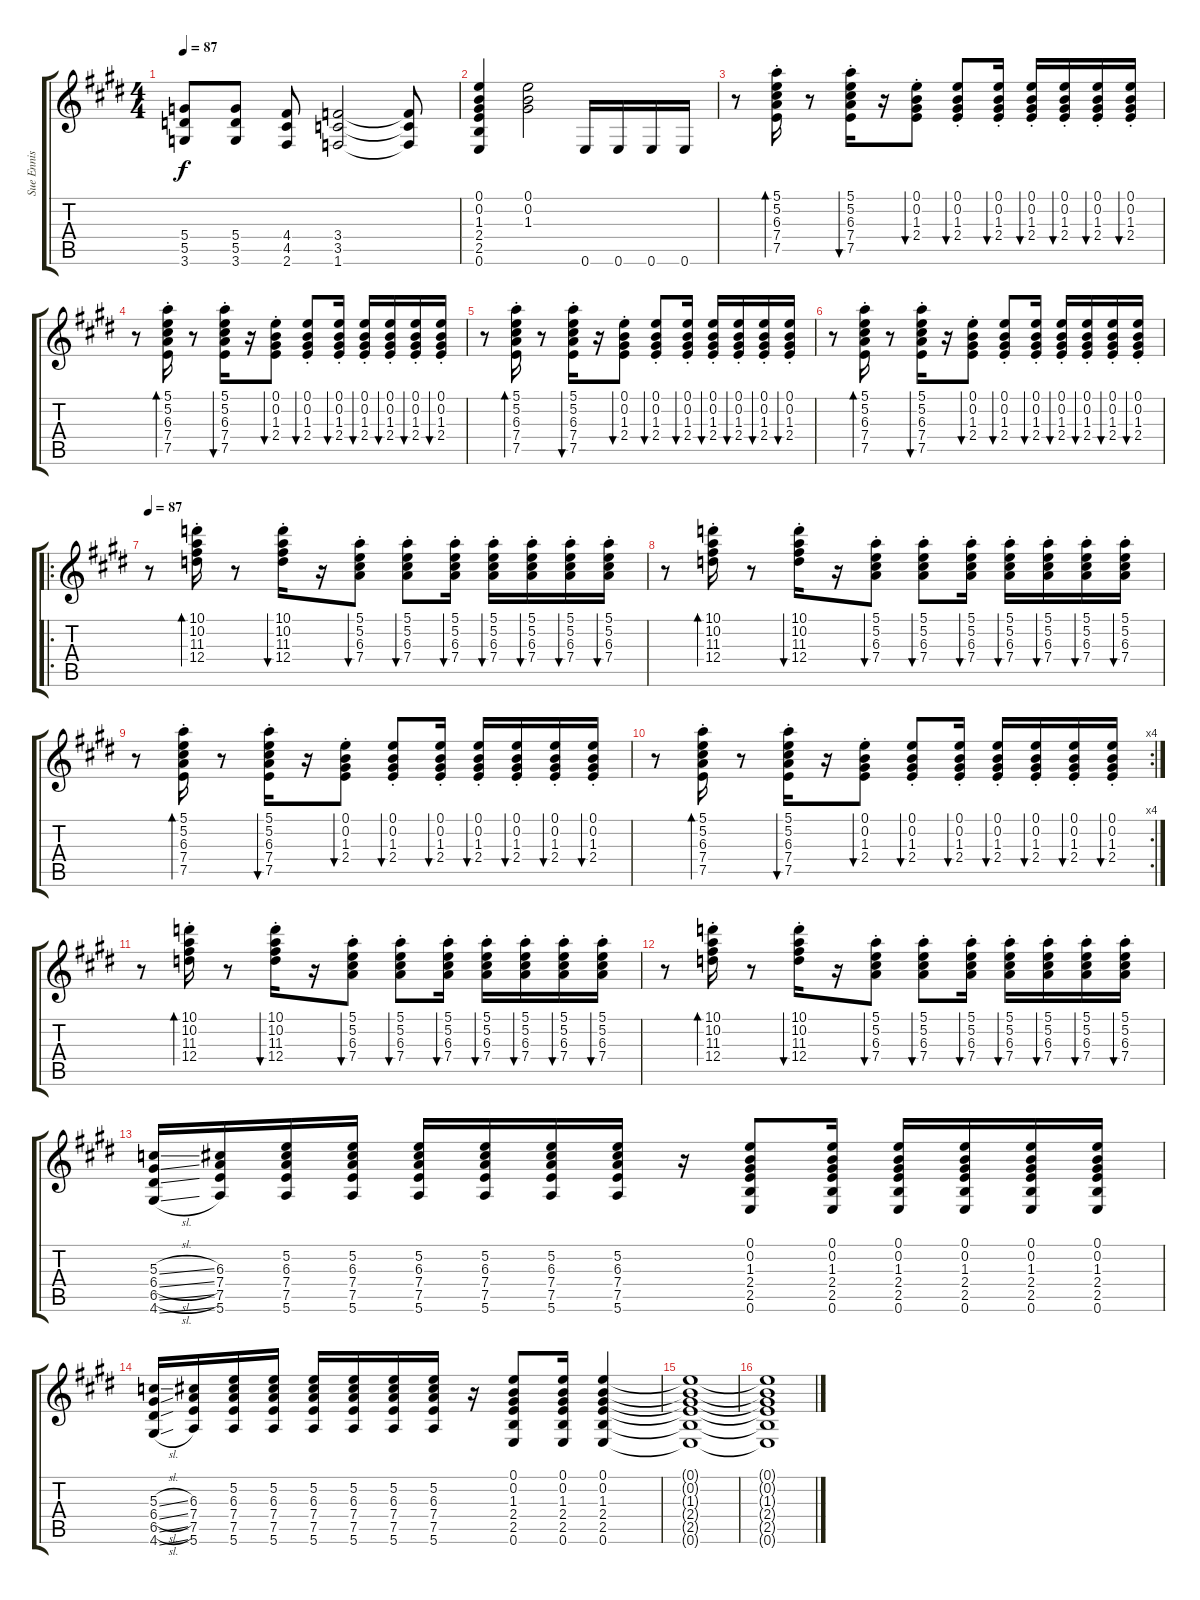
\track ("Sue Ennis Guitar" "Sue Ennis ") {instrument overdrivenguitar}
\staff {score tabs}
\tuning (E4 B3 G3 D3 A2 E2) {hide}
\ts (4 4)
\tempo 87
\clef g2
\ks e
(5.4 5.5 3.6).8{dy f} (5.4 5.5 3.6).8 (4.4 4.5 2.6).8 (3.4 3.5 1.6).2 (3.4{t} 3.5{t} 1.6{t}).8 |
(0.1 0.2 1.3 2.4 2.5 0.6).4 (0.1 0.2 1.3).2 0.6.16 0.6.16 0.6.16 0.6.16 |
r.8 (5.1 5.2 6.3 7.4 7.5{st}).16{bd 30 volume 11 instrument overdrivenguitar} r.8 (5.1 5.2 6.3 7.4{st} 7.5).16{bu 60} r.16 (0.1 0.2{st} 1.3 2.4).8{bu 60} (0.1 0.2 1.3{st} 2.4).8{bu 60} (0.1 0.2{st} 1.3 2.4).16{bu 60} (0.1 0.2 1.3{st} 2.4).16{bu 60} (0.1 0.2 1.3{st} 2.4).16{bu 60} (0.1 0.2 1.3{st} 2.4).16{bu 60} (0.1 0.2 1.3{st} 2.4).16{bu 60} |
r.8 (5.1 5.2 6.3 7.4 7.5{st}).16{bd 30} r.8 (5.1 5.2 6.3 7.4{st} 7.5).16{bu 60} r.16 (0.1 0.2{st} 1.3 2.4).8{bu 60} (0.1 0.2 1.3{st} 2.4).8{bu 60} (0.1 0.2{st} 1.3 2.4).16{bu 60} (0.1 0.2 1.3{st} 2.4).16{bu 60} (0.1 0.2 1.3{st} 2.4).16{bu 60} (0.1 0.2 1.3{st} 2.4).16{bu 60} (0.1 0.2 1.3{st} 2.4).16{bu 60} |
r.8 (5.1 5.2 6.3 7.4 7.5{st}).16{bd 30} r.8 (5.1 5.2 6.3 7.4{st} 7.5).16{bu 60} r.16 (0.1 0.2{st} 1.3 2.4).8{bu 60} (0.1 0.2 1.3{st} 2.4).8{bu 60} (0.1 0.2{st} 1.3 2.4).16{bu 60} (0.1 0.2 1.3{st} 2.4).16{bu 60} (0.1 0.2 1.3{st} 2.4).16{bu 60} (0.1 0.2 1.3{st} 2.4).16{bu 60} (0.1 0.2 1.3{st} 2.4).16{bu 60} |
r.8 (5.1 5.2 6.3 7.4 7.5{st}).16{bd 30} r.8 (5.1 5.2 6.3 7.4{st} 7.5).16{bu 60} r.16 (0.1 0.2{st} 1.3 2.4).8{bu 60} (0.1 0.2 1.3{st} 2.4).8{bu 60} (0.1 0.2{st} 1.3 2.4).16{bu 60} (0.1 0.2 1.3{st} 2.4).16{bu 60} (0.1 0.2 1.3{st} 2.4).16{bu 60} (0.1 0.2 1.3{st} 2.4).16{bu 60} (0.1 0.2 1.3{st} 2.4).16{bu 60} |
\ro
\tempo 87
r.8 (10.1{st} 10.2{st} 11.3{st} 12.4{st}).16{bd 60} r.8 (10.1{st} 10.2{st} 11.3{st} 12.4{st}).16{bu 60} r.16 (5.1{st} 5.2{st} 6.3{st} 7.4{st}).8{bu 60} (5.1{st} 5.2{st} 6.3{st} 7.4{st}).8{bu 60} (5.1{st} 5.2{st} 6.3{st} 7.4{st}).16{bu 60} (5.1{st} 5.2{st} 6.3{st} 7.4{st}).16{bu 60} (5.1{st} 5.2{st} 6.3{st} 7.4{st}).16{bu 60} (5.1{st} 5.2{st} 6.3{st} 7.4{st}).16{bu 60} (5.1{st} 5.2{st} 6.3{st} 7.4{st}).16{bu 60} |
r.8 (10.1{st} 10.2{st} 11.3{st} 12.4{st}).16{bd 60} r.8 (10.1{st} 10.2{st} 11.3{st} 12.4{st}).16{bu 60} r.16 (5.1{st} 5.2{st} 6.3{st} 7.4{st}).8{bu 60} (5.1{st} 5.2{st} 6.3{st} 7.4{st}).8{bu 60} (5.1{st} 5.2{st} 6.3{st} 7.4{st}).16{bu 60} (5.1{st} 5.2{st} 6.3{st} 7.4{st}).16{bu 60} (5.1{st} 5.2{st} 6.3{st} 7.4{st}).16{bu 60} (5.1{st} 5.2{st} 6.3{st} 7.4{st}).16{bu 60} (5.1{st} 5.2{st} 6.3{st} 7.4{st}).16{bu 60} |
r.8 (5.1 5.2 6.3 7.4 7.5{st}).16{bd 30} r.8 (5.1 5.2 6.3 7.4{st} 7.5).16{bu 60} r.16 (0.1 0.2{st} 1.3 2.4).8{bu 60} (0.1 0.2 1.3{st} 2.4).8{bu 60} (0.1 0.2{st} 1.3 2.4).16{bu 60} (0.1 0.2 1.3{st} 2.4).16{bu 60} (0.1 0.2 1.3{st} 2.4).16{bu 60} (0.1 0.2 1.3{st} 2.4).16{bu 60} (0.1 0.2 1.3{st} 2.4).16{bu 60} |
\rc 4
r.8 (5.1 5.2 6.3 7.4 7.5{st}).16{bd 30} r.8 (5.1 5.2 6.3 7.4{st} 7.5).16{bu 60} r.16 (0.1 0.2{st} 1.3 2.4).8{bu 60} (0.1 0.2 1.3{st} 2.4).8{bu 60} (0.1 0.2{st} 1.3 2.4).16{bu 60} (0.1 0.2 1.3{st} 2.4).16{bu 60} (0.1 0.2 1.3{st} 2.4).16{bu 60} (0.1 0.2 1.3{st} 2.4).16{bu 60} (0.1 0.2 1.3{st} 2.4).16{bu 60} |
r.8 (10.1{st} 10.2{st} 11.3{st} 12.4{st}).16{bd 60} r.8 (10.1{st} 10.2{st} 11.3{st} 12.4{st}).16{bu 60} r.16 (5.1{st} 5.2{st} 6.3{st} 7.4{st}).8{bu 60} (5.1{st} 5.2{st} 6.3{st} 7.4{st}).8{bu 60} (5.1{st} 5.2{st} 6.3{st} 7.4{st}).16{bu 60} (5.1{st} 5.2{st} 6.3{st} 7.4{st}).16{bu 60} (5.1{st} 5.2{st} 6.3{st} 7.4{st}).16{bu 60} (5.1{st} 5.2{st} 6.3{st} 7.4{st}).16{bu 60} (5.1{st} 5.2{st} 6.3{st} 7.4{st}).16{bu 60} |
r.8 (10.1{st} 10.2{st} 11.3{st} 12.4{st}).16{bd 60} r.8 (10.1{st} 10.2{st} 11.3{st} 12.4{st}).16{bu 60} r.16 (5.1{st} 5.2{st} 6.3{st} 7.4{st}).8{bu 60} (5.1{st} 5.2{st} 6.3{st} 7.4{st}).8{bu 60} (5.1{st} 5.2{st} 6.3{st} 7.4{st}).16{bu 60} (5.1{st} 5.2{st} 6.3{st} 7.4{st}).16{bu 60} (5.1{st} 5.2{st} 6.3{st} 7.4{st}).16{bu 60} (5.1{st} 5.2{st} 6.3{st} 7.4{st}).16{bu 60} (5.1{st} 5.2{st} 6.3{st} 7.4{st}).16{bu 60} |
(5.3{sl} 6.4{sl} 6.5{sl} 4.6{sl}).16 (6.3 7.4 7.5 5.6).16 (5.2 6.3 7.4 7.5 5.6).16 (5.2 6.3 7.4 7.5 5.6).16 (5.2 6.3 7.4 7.5 5.6).16 (5.2 6.3 7.4 7.5 5.6).16 (5.2 6.3 7.4 7.5 5.6).16 (5.2 6.3 7.4 7.5 5.6).16 r.16 (0.1 0.2 1.3 2.4 2.5 0.6).8 (0.1 0.2 1.3 2.4 2.5 0.6).16 (0.1 0.2 1.3 2.4 2.5 0.6).16 (0.1 0.2 1.3 2.4 2.5 0.6).16 (0.1 0.2 1.3 2.4 2.5 0.6).16 (0.1 0.2 1.3 2.4 2.5 0.6).16 |
(5.3{sl} 6.4{sl} 6.5{sl} 4.6{sl}).16 (6.3 7.4 7.5 5.6).16 (5.2 6.3 7.4 7.5 5.6).16 (5.2 6.3 7.4 7.5 5.6).16 (5.2 6.3 7.4 7.5 5.6).16 (5.2 6.3 7.4 7.5 5.6).16 (5.2 6.3 7.4 7.5 5.6).16 (5.2 6.3 7.4 7.5 5.6).16 r.16 (0.1 0.2 1.3 2.4 2.5 0.6).8 (0.1 0.2 1.3 2.4 2.5 0.6).16 (0.1 0.2 1.3 2.4 2.5 0.6).4 |
(0.1{t} 0.2{t} 1.3{t} 2.4{t} 2.5{t} 0.6{t}).1 |
(0.1{t} 0.2{t} 1.3{t} 2.4{t} 2.5{t} 0.6{t}).1
